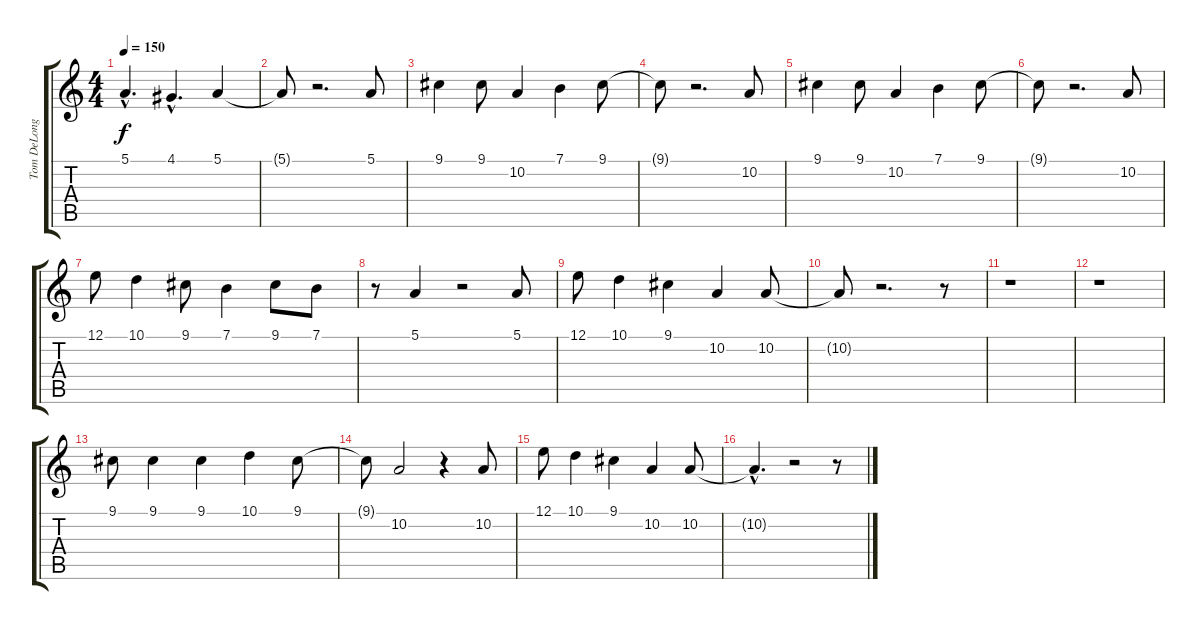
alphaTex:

\track ("Tom DeLonges(voice)" "Tom DeLong") {instrument bassoon}
\staff {score tabs}
\tuning (E4 B3 G3 D3 A2 E2) {hide}
\ts (4 4)
\tempo 150
\clef g2
\ks c
5.1{hac}.4{d dy f} 4.1{hac}.4{d} 5.1.4 |
5.1{t}.8 r.2{d} 5.1.8 |
9.1.4 9.1.8 10.2.4 7.1.4 9.1.8 |
9.1{t}.8 r.2{d} 10.2.8 |
9.1.4 9.1.8 10.2.4 7.1.4 9.1.8 |
9.1{t}.8 r.2{d} 10.2.8 |
12.1.8 10.1.4 9.1.8 7.1.4 9.1.8 7.1.8 |
r.8 5.1.4 r.2 5.1.8 |
12.1.8 10.1.4 9.1.4 10.2.4 10.2.8 |
10.2{t}.8 r.2{d} r.8 |
r.1 |
r.1 |
9.1.8 9.1.4 9.1.4 10.1.4 9.1.8 |
9.1{t}.8 10.2.2 r.4 10.2.8 |
12.1.8 10.1.4 9.1.4 10.2.4 10.2.8 |
10.2{hac t}.4{d} r.2 r.8
